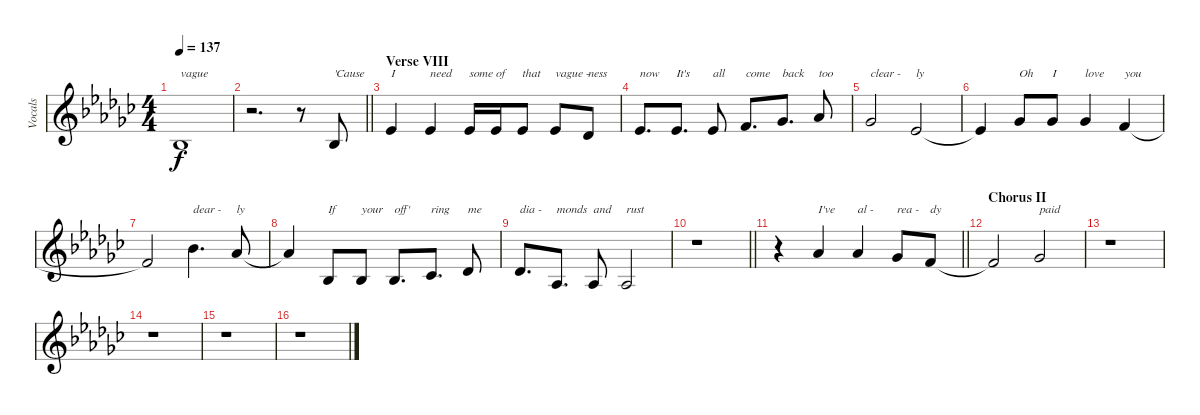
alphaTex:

\track ("Vocals" "Vocals") {instrument lead6voice}
\staff {score}
\tuning (E4 B3 G3 D3 A2 E2) {hide}
\ts (4 4)
\tempo 137
\clef g2
\ks ebminor
3.3.1{txt "vague" dy f} |
\barLineRight lightlight
r.2{d} r.8 3.3.8{txt "'Cause"} |
\section ("" "Verse VIII")
4.2.4{txt "I"} 4.2.4{txt "need"} 4.2.16{txt "some"} 4.2.16{txt "of"} 4.2.8{txt "that"} 4.2.8{txt "vague -"} 2.2.8{txt "ness"} |
4.2.8{d txt "now"} 4.2.8{d txt "It's"} 4.2.8{txt "all"} 1.1.8{d txt "come"} 2.1.8{d txt "back"} 4.1.8{txt "too"} |
2.1.2{txt "clear -"} 4.2.2{txt "ly"} |
4.2{t}.4 2.1.8{txt "Oh"} 2.1.8{txt "I"} 2.1.4{txt "love"} 1.1.4{txt "you"} |
1.1{t}.2 6.1.4{d txt "dear -"} 4.1.8{txt "ly"} |
4.1{t}.4 3.3.8{txt "If"} 3.3.8{txt "your"} 3.3.8{d txt "off'"} 0.2.8{d txt "ring"} 2.2.8{txt "me"} |
2.2.8{d txt "dia -"} 1.3.8{d txt "monds"} 1.3.8{txt "and"} 1.3.2{txt "rust"} |
\barLineRight lightlight
r.1 |
\barLineRight lightlight
r.4 4.1.4{txt "I've"} 4.1.4{txt "al -"} 2.1.8{txt "rea -"} 1.1.8{txt "dy"} |
\section ("" "Chorus II")
1.1{t}.2 2.1.2{txt "paid"} |
r.1 |
r.1 |
r.1 |
r.1
